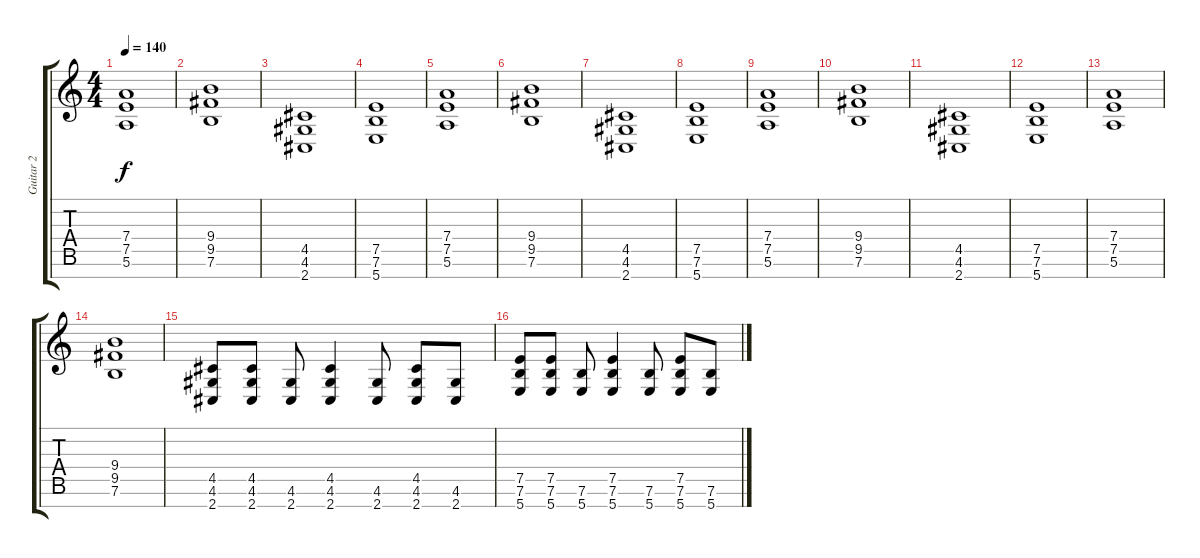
\track ("Guitar 2" "Guitar 2") {instrument distortionguitar}
\staff {score tabs}
\tuning (E4 B3 G3 D3 A2 E2 B1) {hide}
\ts (4 4)
\tempo 140
\clef g2
\ks c
(7.4 7.5 5.6).1{dy f} |
(9.4 9.5 7.6).1 |
(4.5 4.6 2.7).1 |
(7.5 7.6 5.7).1 |
(7.4 7.5 5.6).1 |
(9.4 9.5 7.6).1 |
(4.5 4.6 2.7).1 |
(7.5 7.6 5.7).1 |
(7.4 7.5 5.6).1 |
(9.4 9.5 7.6).1 |
(4.5 4.6 2.7).1 |
(7.5 7.6 5.7).1 |
(7.4 7.5 5.6).1 |
(9.4 9.5 7.6).1 |
\section ("" "")
(4.5 4.6 2.7).8 (4.5 4.6 2.7).8 (4.6 2.7).8 (4.5 4.6 2.7).4 (4.6 2.7).8 (4.5 4.6 2.7).8 (4.6 2.7).8 |
(7.5 7.6 5.7).8 (7.5 7.6 5.7).8 (7.6 5.7).8 (7.5 7.6 5.7).4 (7.6 5.7).8 (7.5 7.6 5.7).8 (7.6 5.7).8
